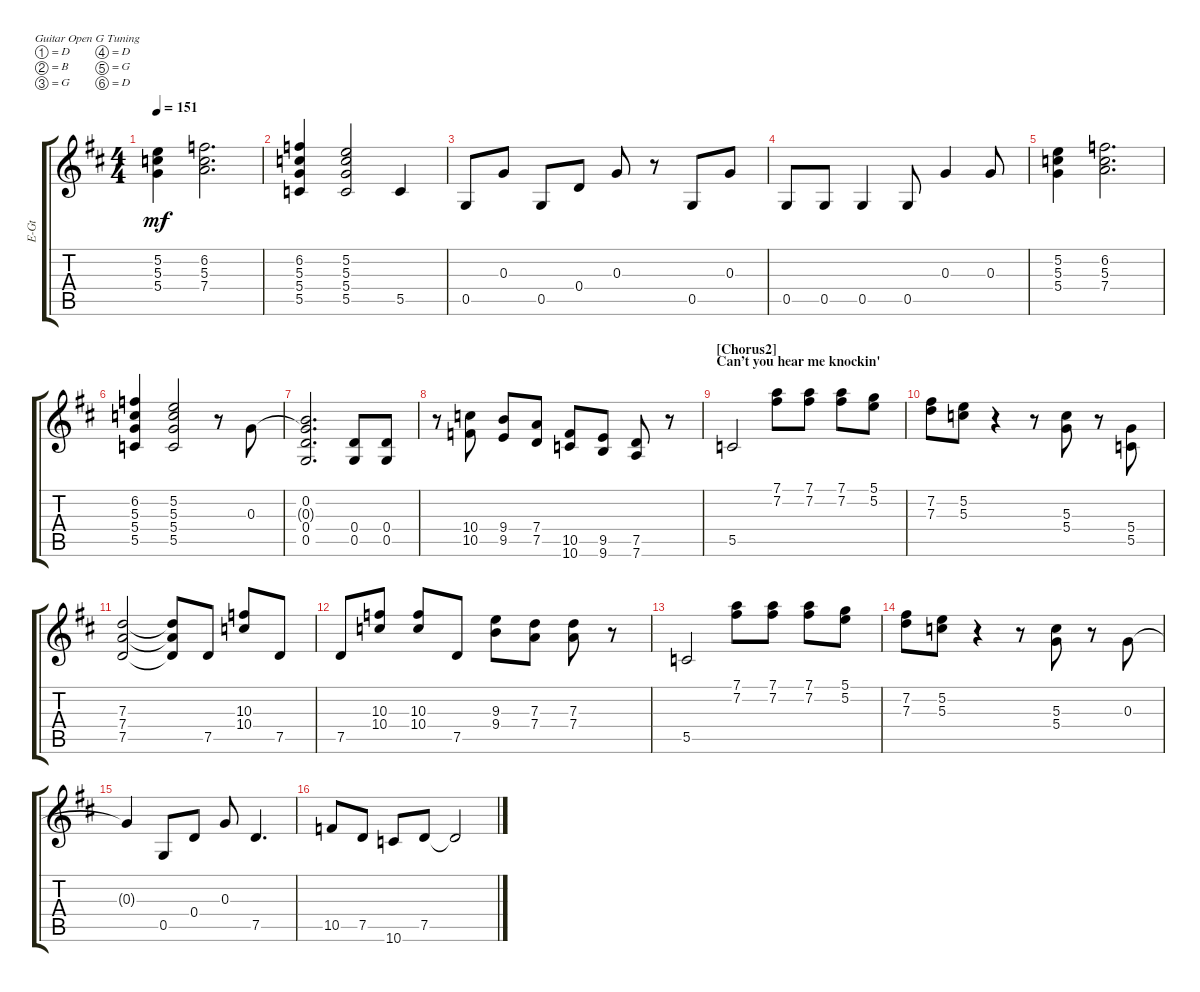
\bracketExtendMode groupsimilarinstruments
\track ("Electric Guitar-Keith" "E-Gt") {instrument overdrivenguitar}
\staff {score tabs}
\tuning (D4 B3 G3 D3 G2 D2)
\ts (4 4)
\tempo 151
\clef g2
\ks d
(5.4{acc forcenatural} 5.3{acc forcenatural} 5.2{acc forcenatural}).4{dy mf beam Down} (7.4{acc forcenatural} 5.3{acc forcenatural} 6.2{acc forcenatural}).2{d beam Down} |
(5.5{acc forcenatural} 5.4{acc forcenatural} 5.3{acc forcenatural} 6.2{acc forcenatural}).4{beam Up} (5.5{acc forcenatural} 5.4{acc forcenatural} 5.3{acc forcenatural} 5.2{acc forcenatural}).2{beam Up} 5.5{acc forcenatural}.4{beam Up} |
0.5{acc forcenatural}.8{beam Up} 0.3{acc forcenatural}.8{beam Up} 0.5{acc forcenatural}.8{beam Up} 0.4{acc forcenatural}.8{beam Up} 0.3{acc forcenatural}.8{beam Up} r.8{beam Down} 0.5{acc forcenatural}.8{beam Up} 0.3{acc forcenatural}.8{beam Up} |
0.5{acc forcenatural}.8{beam Up} 0.5{acc forcenatural}.8{beam Up} 0.5{acc forcenatural}.4{beam Up} 0.5{acc forcenatural}.8{beam Up} 0.3{acc forcenatural}.4{beam Up} 0.3{acc forcenatural}.8{beam Up} |
(5.4{acc forcenatural} 5.3{acc forcenatural} 5.2{acc forcenatural}).4{beam Down} (7.4{acc forcenatural} 5.3{acc forcenatural} 6.2{acc forcenatural}).2{d beam Down} |
(5.5{acc forcenatural} 5.4{acc forcenatural} 5.3{acc forcenatural} 6.2{acc forcenatural}).4{beam Up} (5.5{acc forcenatural} 5.4{acc forcenatural} 5.3{acc forcenatural} 5.2{acc forcenatural}).2{beam Up} r.8{beam Down} 0.3{acc forcenatural}.8{beam Up} |
(0.5{acc forcenatural} 0.4{acc forcenatural} 0.3{t acc forcenatural} 0.2{acc forcenatural}).2{d beam Up} (0.5{acc forcenatural} 0.4{acc forcenatural}).8{beam Up} (0.5{acc forcenatural} 0.4{acc forcenatural}).8{beam Up} |
r.8{beam Down} (10.5{acc forcenatural} 10.4{acc forcenatural}).8{beam Up} (9.5{acc forcenatural} 9.4{acc forcenatural}).8{beam Up} (7.5{acc forcenatural} 7.4{acc forcenatural}).8{beam Up} (10.6{acc forcenatural} 10.5{acc forcenatural}).8{beam Up} (9.6{acc forcenatural} 9.5{acc forcenatural}).8{beam Up} (7.6{acc forcenatural} 7.5{acc forcenatural}).8{beam Up} r.8{beam Down} |
\section ("" "[Chorus2]\nCan’t you hear me knockin'\n")
5.5{acc forcenatural}.2{beam Up} (7.2{acc #} 7.1{acc forcenatural}).8{beam Down} (7.2{acc #} 7.1{acc forcenatural}).8{beam Down} (7.2{acc #} 7.1{acc forcenatural}).8{beam Down} (5.2{acc forcenatural} 5.1{acc forcenatural}).8{beam Down} |
(7.3{acc forcenatural} 7.2{acc #}).8{beam Down} (5.3{acc forcenatural} 5.2{acc forcenatural}).8{beam Down} r.4{beam Down} r.8{beam Down} (5.4{acc forcenatural} 5.3{acc forcenatural}).8{beam Up} r.8{beam Down} (5.5{acc forcenatural} 5.4{acc forcenatural}).8{beam Up} |
(7.5{acc forcenatural} 7.4{acc forcenatural} 7.3{acc forcenatural}).2{beam Up} (7.5{t acc forcenatural} 7.4{t acc forcenatural} 7.3{t acc forcenatural}).8{beam Up} 7.5{acc forcenatural}.8{beam Up} (10.4{acc forcenatural} 10.3{acc forcenatural}).8{beam Up} 7.5{acc forcenatural}.8{beam Up} |
7.5{acc forcenatural}.8{beam Up} (10.4{acc forcenatural} 10.3{acc forcenatural}).8{beam Up} (10.4{acc forcenatural} 10.3{acc forcenatural}).8{beam Up} 7.5{acc forcenatural}.8{beam Up} (9.4{acc forcenatural} 9.3{acc forcenatural}).8{beam Down} (7.4{acc forcenatural} 7.3{acc forcenatural}).8{beam Down} (7.4{acc forcenatural} 7.3{acc forcenatural}).8{beam Down} r.8{beam Down} |
5.5{acc forcenatural}.2{beam Up} (7.2{acc #} 7.1{acc forcenatural}).8{beam Down} (7.2{acc #} 7.1{acc forcenatural}).8{beam Down} (7.2{acc #} 7.1{acc forcenatural}).8{beam Down} (5.2{acc forcenatural} 5.1{acc forcenatural}).8{beam Down} |
(7.3{acc forcenatural} 7.2{acc #}).8{beam Down} (5.3{acc forcenatural} 5.2{acc forcenatural}).8{beam Down} r.4{beam Down} r.8{beam Down} (5.4{acc forcenatural} 5.3{acc forcenatural}).8{beam Up} r.8{beam Down} 0.3{acc forcenatural}.8{beam Up} |
0.3{t acc forcenatural}.4{beam Up} 0.5{acc forcenatural}.8{beam Up} 0.4{acc forcenatural}.8{beam Up} 0.3{acc forcenatural}.8{beam Up} 7.5{acc forcenatural}.4{d beam Up} |
10.5{acc forcenatural}.8{beam Up} 7.5{acc forcenatural}.8{beam Up} 10.6{acc forcenatural}.8{beam Up} 7.5{acc forcenatural}.8{beam Up} 7.5{t acc forcenatural}.2{beam Up}
